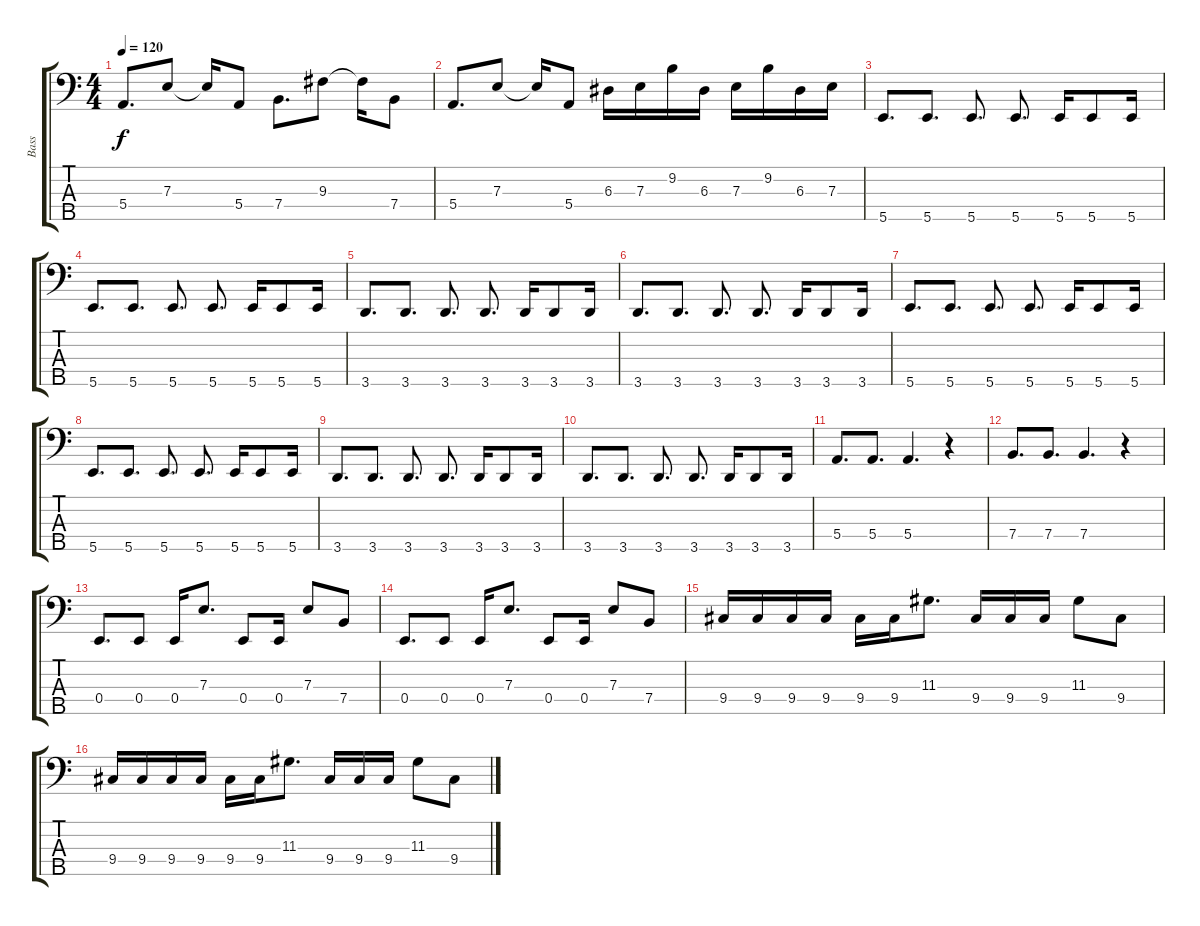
\track ("Bass" "Bass") {instrument electricbasspick}
\staff {score tabs}
\tuning (G2 D2 A1 E1 B0) {hide}
\ts (4 4)
\tempo 120
\clef f4
\ks c
5.4.8{d dy f} 7.3.8 7.3{t}.16 5.4.8 7.4.8{d} 9.3.8 9.3{t}.16 7.4.8 |
5.4.8{d} 7.3.8 7.3{t}.16 5.4.8 6.3.16 7.3.16 9.2.16 6.3.16 7.3.16 9.2.16 6.3.16 7.3.16 |
5.5.8{d} 5.5.8{d} 5.5.8{d} 5.5.8{d} 5.5.16 5.5.8 5.5.16 |
5.5.8{d} 5.5.8{d} 5.5.8{d} 5.5.8{d} 5.5.16 5.5.8 5.5.16 |
3.5.8{d} 3.5.8{d} 3.5.8{d} 3.5.8{d} 3.5.16 3.5.8 3.5.16 |
3.5.8{d} 3.5.8{d} 3.5.8{d} 3.5.8{d} 3.5.16 3.5.8 3.5.16 |
5.5.8{d} 5.5.8{d} 5.5.8{d} 5.5.8{d} 5.5.16 5.5.8 5.5.16 |
5.5.8{d} 5.5.8{d} 5.5.8{d} 5.5.8{d} 5.5.16 5.5.8 5.5.16 |
3.5.8{d} 3.5.8{d} 3.5.8{d} 3.5.8{d} 3.5.16 3.5.8 3.5.16 |
3.5.8{d} 3.5.8{d} 3.5.8{d} 3.5.8{d} 3.5.16 3.5.8 3.5.16 |
5.4.8{d} 5.4.8{d} 5.4.4{d} r.4 |
7.4.8{d} 7.4.8{d} 7.4.4{d} r.4 |
0.4.8{d} 0.4.8 0.4.16 7.3.8{d} 0.4.8 0.4.16 7.3.8 7.4.8 |
0.4.8{d} 0.4.8 0.4.16 7.3.8{d} 0.4.8 0.4.16 7.3.8 7.4.8 |
9.4.16 9.4.16 9.4.16 9.4.16 9.4.16 9.4.16 11.3.8{d} 9.4.16 9.4.16 9.4.16 11.3.8 9.4.8 |
9.4.16 9.4.16 9.4.16 9.4.16 9.4.16 9.4.16 11.3.8{d} 9.4.16 9.4.16 9.4.16 11.3.8 9.4.8
